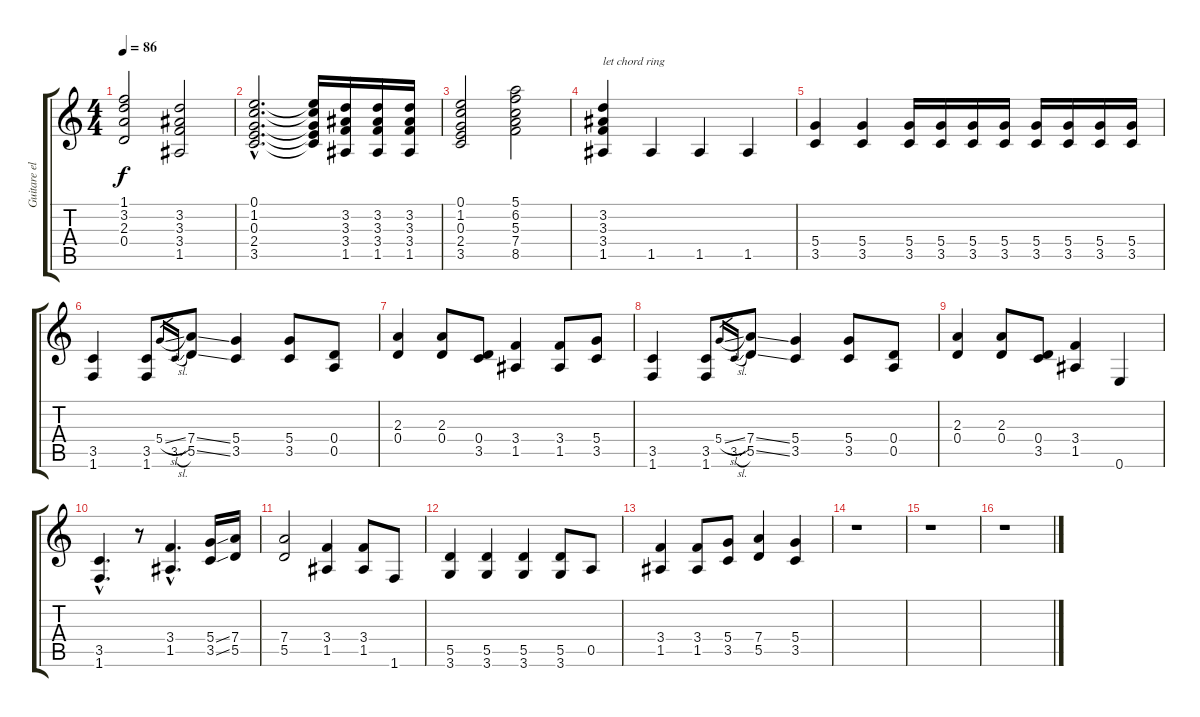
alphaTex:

\track ("Guitare electrique 2" "Guitare el") {instrument overdrivenguitar}
\staff {score tabs}
\tuning (E4 B3 G3 D3 A2 E2) {hide}
\ts (4 4)
\tempo 86
\clef g2
\ks c
(1.1 3.2 2.3 0.4).2{dy f} (3.2 3.3 3.4 1.5).2 |
(0.1{hac} 1.2{hac} 0.3{hac} 2.4{hac} 3.5{hac}).2{d} (0.1{t} 1.2{t} 0.3{t} 2.4{t} 3.5{t}).16 (3.2 3.3 3.4 1.5).16 (3.2 3.3 3.4 1.5).16 (3.2 3.3 3.4 1.5).16 |
(0.1 1.2 0.3 2.4 3.5).2 (5.1 6.2 5.3 7.4 8.5).2 |
(3.2 3.3 3.4 1.5).4{txt "let chord ring"} 1.5.4 1.5.4 1.5.4 |
(5.4 3.5).4 (5.4 3.5).4 (5.4 3.5).16 (5.4 3.5).16 (5.4 3.5).16 (5.4 3.5).16 (5.4 3.5).16 (5.4 3.5).16 (5.4 3.5).16 (5.4 3.5).16 |
(3.5 1.6).4 (3.5 1.6).8 5.4{sl}.16{gr} 3.5{sl}.16{gr} (7.4{ss} 5.5{ss}).8 (5.4 3.5).4 (5.4 3.5).8 (0.4 0.5).8 |
(2.3 0.4).4 (2.3 0.4).8 (0.4 3.5).8 (3.4 1.5).4 (3.4 1.5).8 (5.4 3.5).8 |
(3.5 1.6).4 (3.5 1.6).8 5.4{sl}.16{gr} 3.5{sl}.16{gr} (7.4{ss} 5.5{ss}).8 (5.4 3.5).4 (5.4 3.5).8 (0.4 0.5).8 |
(2.3 0.4).4 (2.3 0.4).8 (0.4 3.5).8 (3.4 1.5).4 0.6.4 |
(3.5{hac} 1.6{hac}).4{d} r.8 (3.4{hac} 1.5{hac}).4{d} (5.4{ss} 3.5{ss}).16 (7.4 5.5).16 |
(7.4 5.5).2 (3.4 1.5).4 (3.4 1.5).8 1.6.8 |
(5.5 3.6).4 (5.5 3.6).4 (5.5 3.6).4 (5.5 3.6).8 0.5.8 |
(3.4 1.5).4 (3.4 1.5).8 (5.4 3.5).8 (7.4 5.5).4 (5.4 3.5).4 |
r.1 |
r.1 |
r.1
